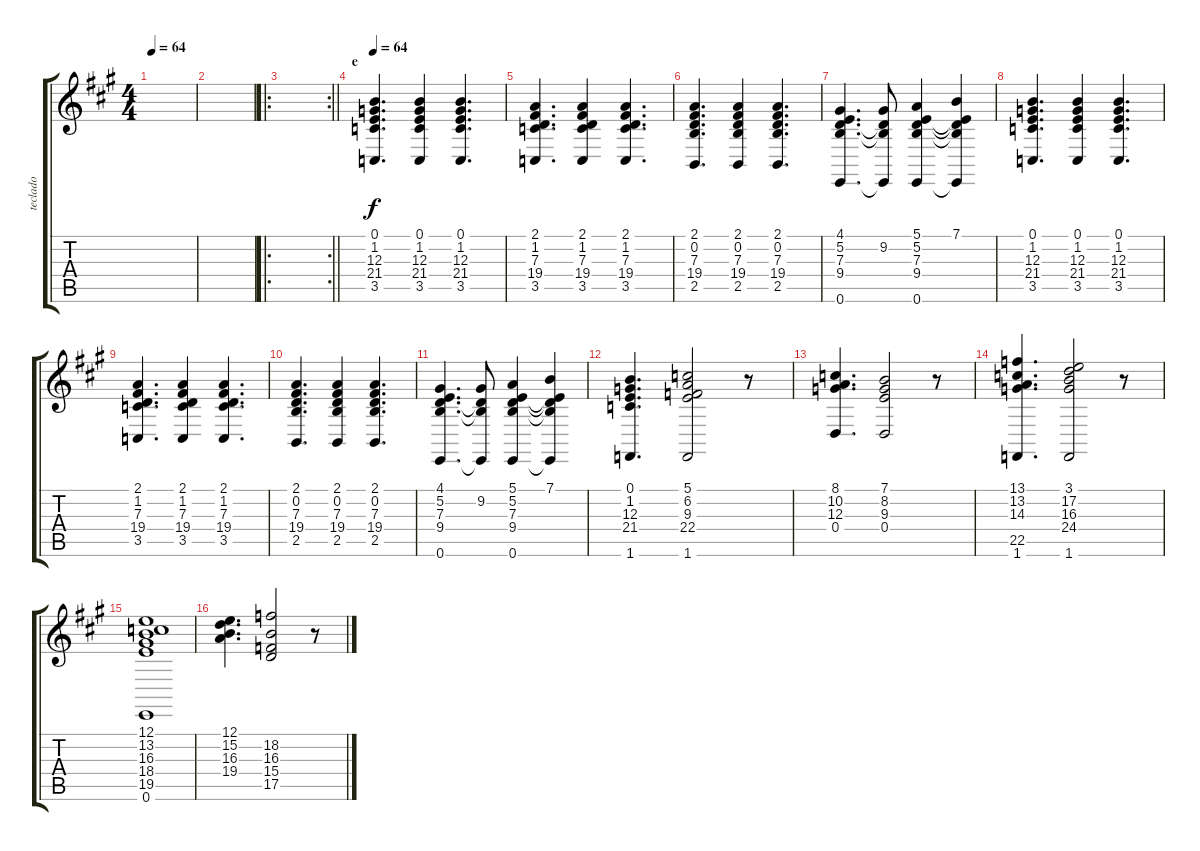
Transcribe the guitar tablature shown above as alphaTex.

\track ("teclado" "teclado") {instrument pad2warm}
\staff {score tabs}
\tuning (E4 B3 G3 D3 A2 E2) {hide}
\ts (4 4)
\tempo 64
\clef g2
\ks a
|
|
\ro
\rc 2
\barLineRight lightlight
|
\section ("" "e")
\tempo 64
(0.1 1.2 12.3 21.4 3.5).4{d} (0.1 1.2 12.3 21.4 3.5).4 (0.1 1.2 12.3 21.4 3.5).4{d} |
(2.1 1.2 7.3 19.4 3.5).4{d} (2.1 1.2 7.3 19.4 3.5).4 (2.1 1.2 7.3 19.4 3.5).4{d} |
(2.1 0.2 7.3 19.4 2.5).4{d} (2.1 0.2 7.3 19.4 2.5).4 (2.1 0.2 7.3 19.4 2.5).4{d} |
(4.1 5.2 7.3 9.4 0.6).4{d} (9.2 7.3{t} 9.4{t} 0.6{t}).8 (5.1 5.2 7.3 9.4 0.6).4 (7.1 5.2{t} 7.3{t} 9.4{t} 0.6{t}).4 |
(0.1 1.2 12.3 21.4 3.5).4{d} (0.1 1.2 12.3 21.4 3.5).4 (0.1 1.2 12.3 21.4 3.5).4{d} |
(2.1 1.2 7.3 19.4 3.5).4{d} (2.1 1.2 7.3 19.4 3.5).4 (2.1 1.2 7.3 19.4 3.5).4{d} |
(2.1 0.2 7.3 19.4 2.5).4{d} (2.1 0.2 7.3 19.4 2.5).4 (2.1 0.2 7.3 19.4 2.5).4{d} |
(4.1 5.2 7.3 9.4 0.6).4{d} (9.2 7.3{t} 9.4{t} 0.6{t}).8 (5.1 5.2 7.3 9.4 0.6).4 (7.1 5.2{t} 7.3{t} 9.4{t} 0.6{t}).4 |
(0.1 1.2 12.3 21.4 1.6).4{d} (5.1 6.2 9.3 22.4 1.6).2 r.8 |
(8.1 10.2 12.3 0.4).4{d} (7.1 8.2 9.3 0.4).2 r.8 |
(13.1 13.2 14.3 22.5 1.6).4{d} (3.1 17.2 16.3 24.4 1.6).2 r.8 |
(12.1 13.2 16.3 18.4 19.5 0.6).1 |
(12.1 15.2 16.3 19.4).4{d} (18.2 16.3 15.4 17.5).2 r.8
